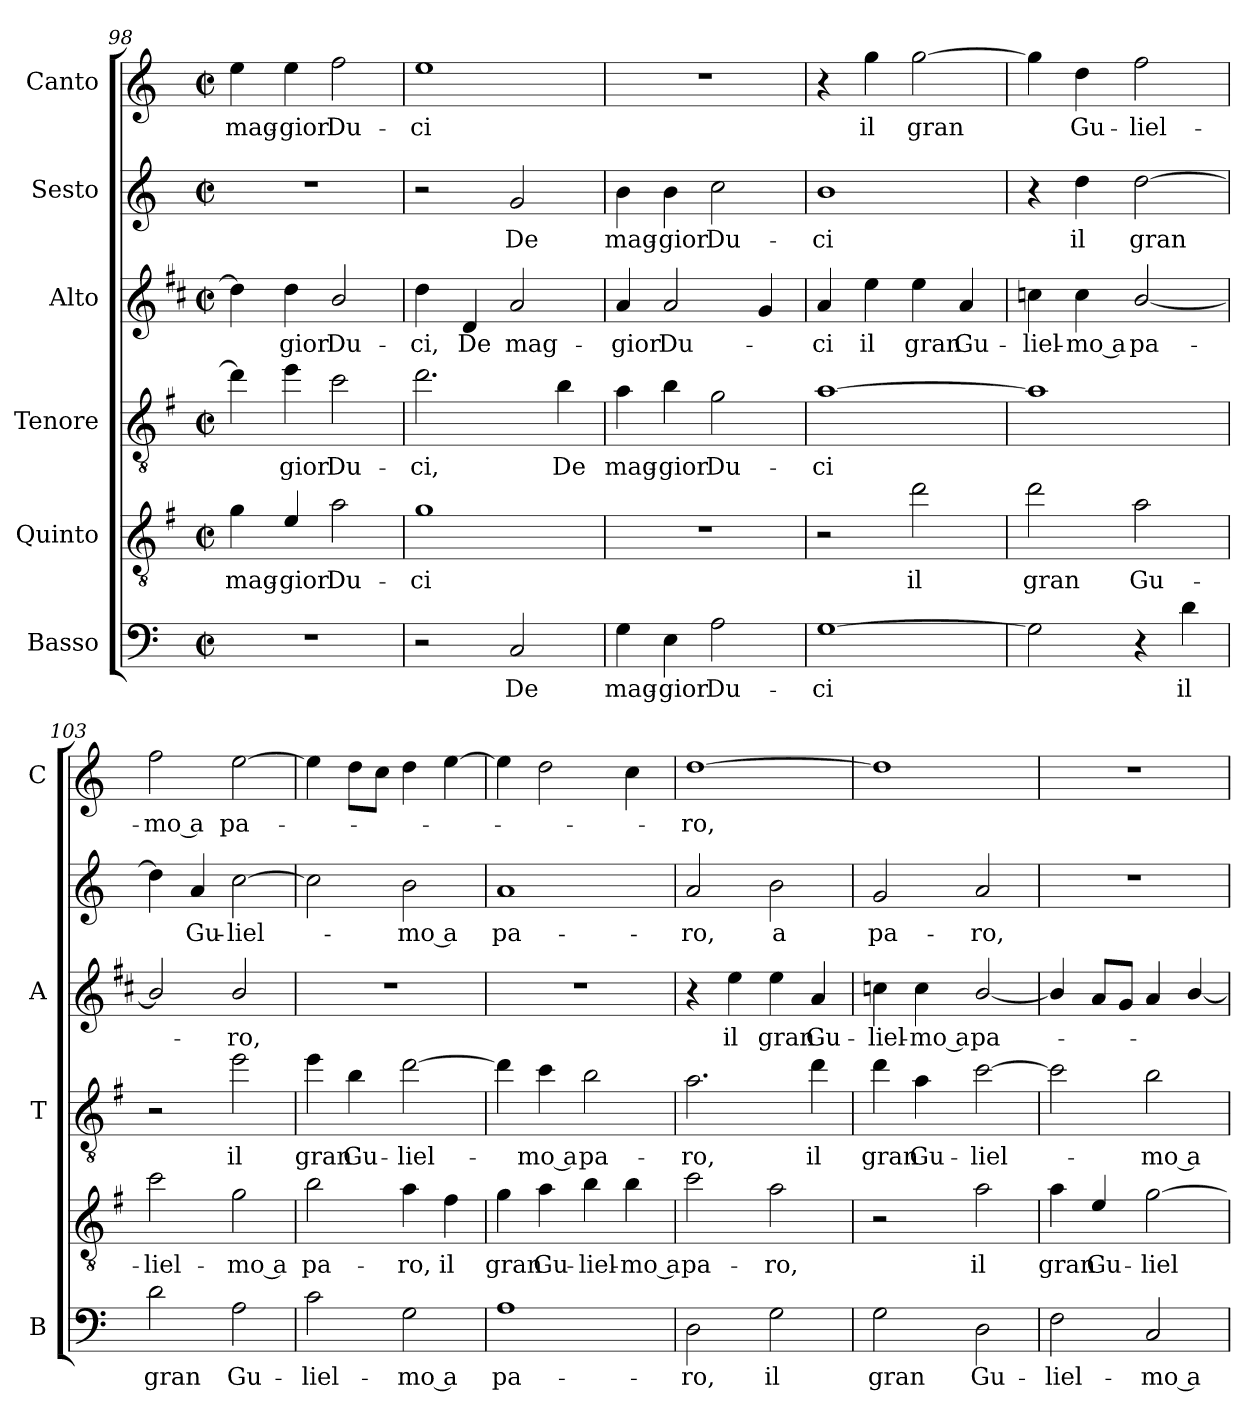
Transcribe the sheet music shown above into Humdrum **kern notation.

**kern	**text	**kern	**text	**kern	**text	**kern	**text	**kern	**text	**kern	**text
*part6	*part6	*part5	*part5	*part4	*part4	*part3	*part3	*part2	*part2	*part1	*part1
*staff6	*staff6	*staff5	*staff5	*staff4	*staff4	*staff3	*staff3	*staff2	*staff2	*staff1	*staff1
*I"Basso	*	*I"Quinto	*	*I"Tenore	*	*I"Alto	*	*I"Sesto	*	*I"Canto	*
*I'B	*	*	*	*I'T	*	*I'A	*	*	*	*I'C	*
*clefF4	*	*clefGv2	*	*clefGv2	*	*clefG2	*	*clefG2	*	*clefG2	*
*	*	*ITrd4c7	*	*ITrd4c7	*	*ITrd1c2	*	*	*	*	*
*k[]	*	*k[]	*	*k[]	*	*k[]	*	*k[]	*	*k[]	*
*C:	*	*C:	*	*C:	*	*C:	*	*C:	*	*C:	*
*M2/2	*	*M2/2	*	*M2/2	*	*M2/2	*	*M2/2	*	*M2/2	*
*met(c|)	*	*met(c|)	*	*met(c|)	*	*met(c|)	*	*met(c|)	*	*met(c|)	*
=98	=98	=98	=98	=98	=98	=98	=98	=98	=98	=98	=98
!	!	!	!LO:LY:b	!	!	!	!	!	!	!	!LO:LY:b
1r	.	4c\	mag-	4g\]	.	4cc\]	.	1r	.	4ee\	mag-
!	!	!	!LO:LY:b	!	!LO:LY:b	!	!LO:LY:b	!	!	!	!LO:LY:b
.	.	4A/	-gior	4a\	-gior	4cc\	-gior	.	.	4ee\	-gior
!	!	!	!LO:LY:b	!	!LO:LY:b	!	!LO:LY:b	!	!	!	!LO:LY:b
.	.	2d\	Du-	2f\	Du-	2a/	Du-	.	.	2ff\	Du-
=99	=99	=99	=99	=99	=99	=99	=99	=99	=99	=99	=99
!	!	!	!LO:LY:b	!	!LO:LY:b	!	!LO:LY:b	!	!	!	!LO:LY:b
2r	.	1c	-ci	2.g\	-ci,	4cc\	-ci,	2r	.	1ee	-ci
!	!	!	!	!	!	!	!LO:LY:b	!	!	!	!
.	.	.	.	.	.	4c/	De	.	.	.	.
!	!LO:LY:b	!	!	!	!	!	!LO:LY:b	!	!LO:LY:b	!	!
2C/	De	.	.	.	.	2g/	mag-	2g/	De	.	.
!	!	!	!	!	!LO:LY:b	!	!	!	!	!	!
.	.	.	.	4e\	De	.	.	.	.	.	.
=100	=100	=100	=100	=100	=100	=100	=100	=100	=100	=100	=100
!	!LO:LY:b	!	!	!	!LO:LY:b	!	!LO:LY:b	!	!LO:LY:b	!	!
4G\	mag-	1r	.	4d\	mag-	4g/	-gior	4b\	mag-	1r	.
!	!LO:LY:b	!	!	!	!LO:LY:b	!	!LO:LY:b	!	!LO:LY:b	!	!
4E\	-gior	.	.	4e\	-gior	2g/	Du-	4b\	-gior	.	.
!	!LO:LY:b	!	!	!	!LO:LY:b	!	!	!	!LO:LY:b	!	!
2A\	Du-	.	.	2c\	Du-	.	.	2cc\	Du-	.	.
.	.	.	.	.	.	4f/	.	.	.	.	.
=101	=101	=101	=101	=101	=101	=101	=101	=101	=101	=101	=101
!	!LO:LY:b	!	!	!	!LO:LY:b	!	!LO:LY:b	!	!LO:LY:b	!	!
[1G	-ci	2r	.	[1d	-ci	4g/	-ci	1b	-ci	4r	.
!	!	!	!	!	!	!	!LO:LY:b	!	!	!	!LO:LY:b
.	.	.	.	.	.	4dd\	il	.	.	4gg\	il
!	!	!	!LO:LY:b	!	!	!	!LO:LY:b	!	!	!	!LO:LY:b
.	.	2g\	il	.	.	4dd\	gran	.	.	[2gg\	gran
!	!	!	!	!	!	!	!LO:LY:b	!	!	!	!
.	.	.	.	.	.	4g/	Gu-	.	.	.	.
=102	=102	=102	=102	=102	=102	=102	=102	=102	=102	=102	=102
!	!	!	!LO:LY:b	!	!	!	!LO:LY:b	!	!	!	!
2G\]	.	2g\	gran	1d]	.	4b-X\	-liel-	4r	.	4gg\]	.
!	!	!	!	!	!	!	!LO:LY:b	!	!LO:LY:b	!	!LO:LY:b
.	.	.	.	.	.	4b-\	-mo a	4dd\	il	4dd\	Gu-
!	!	!	!LO:LY:b	!	!	!	!LO:LY:b	!	!LO:LY:b	!	!LO:LY:b
4r	.	2d\	Gu-	.	.	[2a/	pa-	[2dd\	gran	2ff\	-liel-
!	!LO:LY:b	!	!	!	!	!	!	!	!	!	!
4d\	il	.	.	.	.	.	.	.	.	.	.
=103	=103	=103	=103	=103	=103	=103	=103	=103	=103	=103	=103
!	!LO:LY:b	!	!LO:LY:b	!	!	!	!	!	!	!	!LO:LY:b
2d\	gran	2f\	-liel-	2r	.	2a/]	.	4dd\]	.	2ff\	-mo a
!	!	!	!	!	!	!	!	!	!LO:LY:b	!	!
.	.	.	.	.	.	.	.	4a/	Gu-	.	.
!	!LO:LY:b	!	!LO:LY:b	!	!LO:LY:b	!	!LO:LY:b	!	!LO:LY:b	!	!LO:LY:b
2A\	Gu-	2c\	-mo a	2a\	il	2a/	-ro,	[2cc\	-liel-	[2ee\	pa-
=104	=104	=104	=104	=104	=104	=104	=104	=104	=104	=104	=104
!	!LO:LY:b	!	!LO:LY:b	!	!LO:LY:b	!	!	!	!	!	!
2c\	-liel-	2e\	pa-	4a\	gran	1r	.	2cc\]	.	4ee\]	.
!	!	!	!	!	!LO:LY:b	!	!	!	!	!	!
.	.	.	.	4e\	Gu-	.	.	.	.	8dd\L	.
.	.	.	.	.	.	.	.	.	.	8cc\J	.
!	!LO:LY:b	!	!LO:LY:b	!	!LO:LY:b	!	!	!	!LO:LY:b	!	!
2G\	-mo a	4d\	-ro,	[2g\	-liel-	.	.	2b\	-mo a	4dd\	.
!	!	!	!LO:LY:b	!	!	!	!	!	!	!	!
.	.	4B\	il	.	.	.	.	.	.	[4ee\	.
!!LO:LB:g=z
=105	=105	=105	=105	=105	=105	=105	=105	=105	=105	=105	=105
!	!LO:LY:b	!	!LO:LY:b	!	!	!	!	!	!LO:LY:b	!	!
1A	pa-	4c\	gran	4g\]	.	1r	.	1a	pa-	4ee\]	.
!	!	!	!LO:LY:b	!	!LO:LY:b	!	!	!	!	!	!
.	.	4d\	Gu-	4f\	-mo a	.	.	.	.	2dd\	.
!	!	!	!LO:LY:b	!	!LO:LY:b	!	!	!	!	!	!
.	.	4e\	-liel-	2e\	pa-	.	.	.	.	.	.
!	!	!	!LO:LY:b	!	!	!	!	!	!	!	!
.	.	4e\	-mo a	.	.	.	.	.	.	4cc\	.
=106	=106	=106	=106	=106	=106	=106	=106	=106	=106	=106	=106
!	!LO:LY:b	!	!LO:LY:b	!	!LO:LY:b	!	!	!	!LO:LY:b	!	!LO:LY:b
2D\	-ro,	2f\	pa-	2.d\	-ro,	4r	.	2a/	-ro,	[1dd	-ro,
!	!	!	!	!	!	!	!LO:LY:b	!	!	!	!
.	.	.	.	.	.	4dd\	il	.	.	.	.
!	!LO:LY:b	!	!LO:LY:b	!	!	!	!LO:LY:b	!	!LO:LY:b	!	!
2G\	il	2d\	-ro,	.	.	4dd\	gran	2b\	a	.	.
!	!	!	!	!	!LO:LY:b	!	!LO:LY:b	!	!	!	!
.	.	.	.	4g\	il	4g/	Gu-	.	.	.	.
=107	=107	=107	=107	=107	=107	=107	=107	=107	=107	=107	=107
!	!LO:LY:b	!	!	!	!LO:LY:b	!	!LO:LY:b	!	!LO:LY:b	!	!
2G\	gran	2r	.	4g\	gran	4b-X\	-liel-	2g/	pa-	1dd]	.
!	!	!	!	!	!LO:LY:b	!	!LO:LY:b	!	!	!	!
.	.	.	.	4d\	Gu-	4b-\	-mo a	.	.	.	.
!	!LO:LY:b	!	!LO:LY:b	!	!LO:LY:b	!	!LO:LY:b	!	!LO:LY:b	!	!
2D\	Gu-	2d\	il	[2f\	-liel-	[2a/	pa-	2a/	-ro,	.	.
=108	=108	=108	=108	=108	=108	=108	=108	=108	=108	=108	=108
!	!LO:LY:b	!	!LO:LY:b	!	!	!	!	!	!	!	!
2F\	-liel-	4d\	gran	2f\]	.	4a/]	.	1r	.	1r	.
!	!	!	!LO:LY:b	!	!	!	!	!	!	!	!
.	.	4A/	Gu-	.	.	8g/L	.	.	.	.	.
.	.	.	.	.	.	8f/J	.	.	.	.	.
!	!LO:LY:b	!	!LO:LY:b	!	!LO:LY:b	!	!	!	!	!	!
2C/	-mo a	[2c\	-liel-	2e\	-mo a	4g/	.	.	.	.	.
.	.	.	.	.	.	[4a/	.	.	.	.	.
=	=	=	=	=	=	=	=	=	=	=	=
*-	*-	*-	*-	*-	*-	*-	*-	*-	*-	*-	*-
